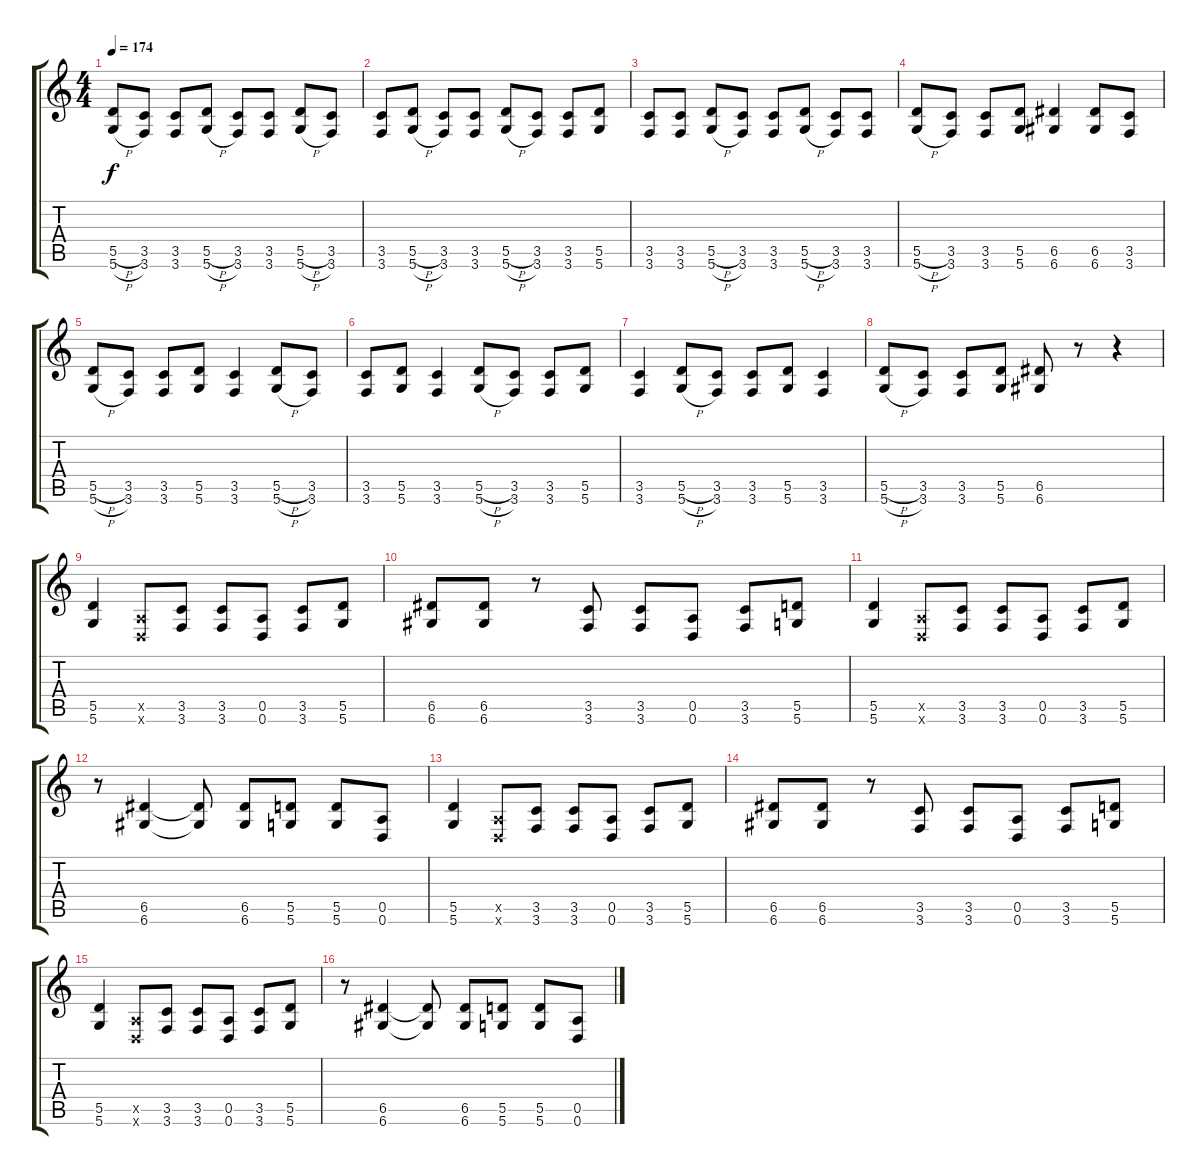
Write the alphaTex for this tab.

\track "" {instrument distortionguitar}
\staff {score tabs}
\tuning (E4 B3 G3 D3 A2 D2) {hide}
\ts (4 4)
\tempo 174
\clef g2
\ks c
(5.5{h} 5.6{h}).8{dy f} (3.5 3.6).8 (3.5 3.6).8 (5.5{h} 5.6{h}).8 (3.5 3.6).8 (3.5 3.6).8 (5.5{h} 5.6{h}).8 (3.5 3.6).8 |
(3.5 3.6).8 (5.5{h} 5.6{h}).8 (3.5 3.6).8 (3.5 3.6).8 (5.5{h} 5.6{h}).8 (3.5 3.6).8 (3.5 3.6).8 (5.5 5.6).8 |
(3.5 3.6).8 (3.5 3.6).8 (5.5{h} 5.6{h}).8 (3.5 3.6).8 (3.5 3.6).8 (5.5{h} 5.6{h}).8 (3.5 3.6).8 (3.5 3.6).8 |
(5.5{h} 5.6{h}).8 (3.5 3.6).8 (3.5 3.6).8 (5.5 5.6).8 (6.5 6.6).4 (6.5 6.6).8 (3.5 3.6).8 |
(5.5{h} 5.6{h}).8 (3.5 3.6).8 (3.5 3.6).8 (5.5 5.6).8 (3.5 3.6).4 (5.5{h} 5.6{h}).8 (3.5 3.6).8 |
(3.5 3.6).8 (5.5 5.6).8 (3.5 3.6).4 (5.5{h} 5.6{h}).8 (3.5 3.6).8 (3.5 3.6).8 (5.5 5.6).8 |
(3.5 3.6).4 (5.5{h} 5.6{h}).8 (3.5 3.6).8 (3.5 3.6).8 (5.5 5.6).8 (3.5 3.6).4 |
(5.5{h} 5.6{h}).8 (3.5 3.6).8 (3.5 3.6).8 (5.5 5.6).8 (6.5 6.6).8 r.8 r.4 |
(5.5 5.6).4 (0.5{x} 0.6{x}).8 (3.5 3.6).8 (3.5 3.6).8 (0.5 0.6).8 (3.5 3.6).8 (5.5 5.6).8 |
(6.5 6.6).8 (6.5 6.6).8 r.8 (3.5 3.6).8 (3.5 3.6).8 (0.5 0.6).8 (3.5 3.6).8 (5.5 5.6).8 |
(5.5 5.6).4 (0.5{x} 0.6{x}).8 (3.5 3.6).8 (3.5 3.6).8 (0.5 0.6).8 (3.5 3.6).8 (5.5 5.6).8 |
r.8 (6.5 6.6).4 (6.5{t} 6.6{t}).8 (6.5 6.6).8 (5.5 5.6).8 (5.5 5.6).8 (0.5 0.6).8 |
(5.5 5.6).4 (0.5{x} 0.6{x}).8 (3.5 3.6).8 (3.5 3.6).8 (0.5 0.6).8 (3.5 3.6).8 (5.5 5.6).8 |
(6.5 6.6).8 (6.5 6.6).8 r.8 (3.5 3.6).8 (3.5 3.6).8 (0.5 0.6).8 (3.5 3.6).8 (5.5 5.6).8 |
(5.5 5.6).4 (0.5{x} 0.6{x}).8 (3.5 3.6).8 (3.5 3.6).8 (0.5 0.6).8 (3.5 3.6).8 (5.5 5.6).8 |
r.8 (6.5 6.6).4 (6.5{t} 6.6{t}).8 (6.5 6.6).8 (5.5 5.6).8 (5.5 5.6).8 (0.5 0.6).8
